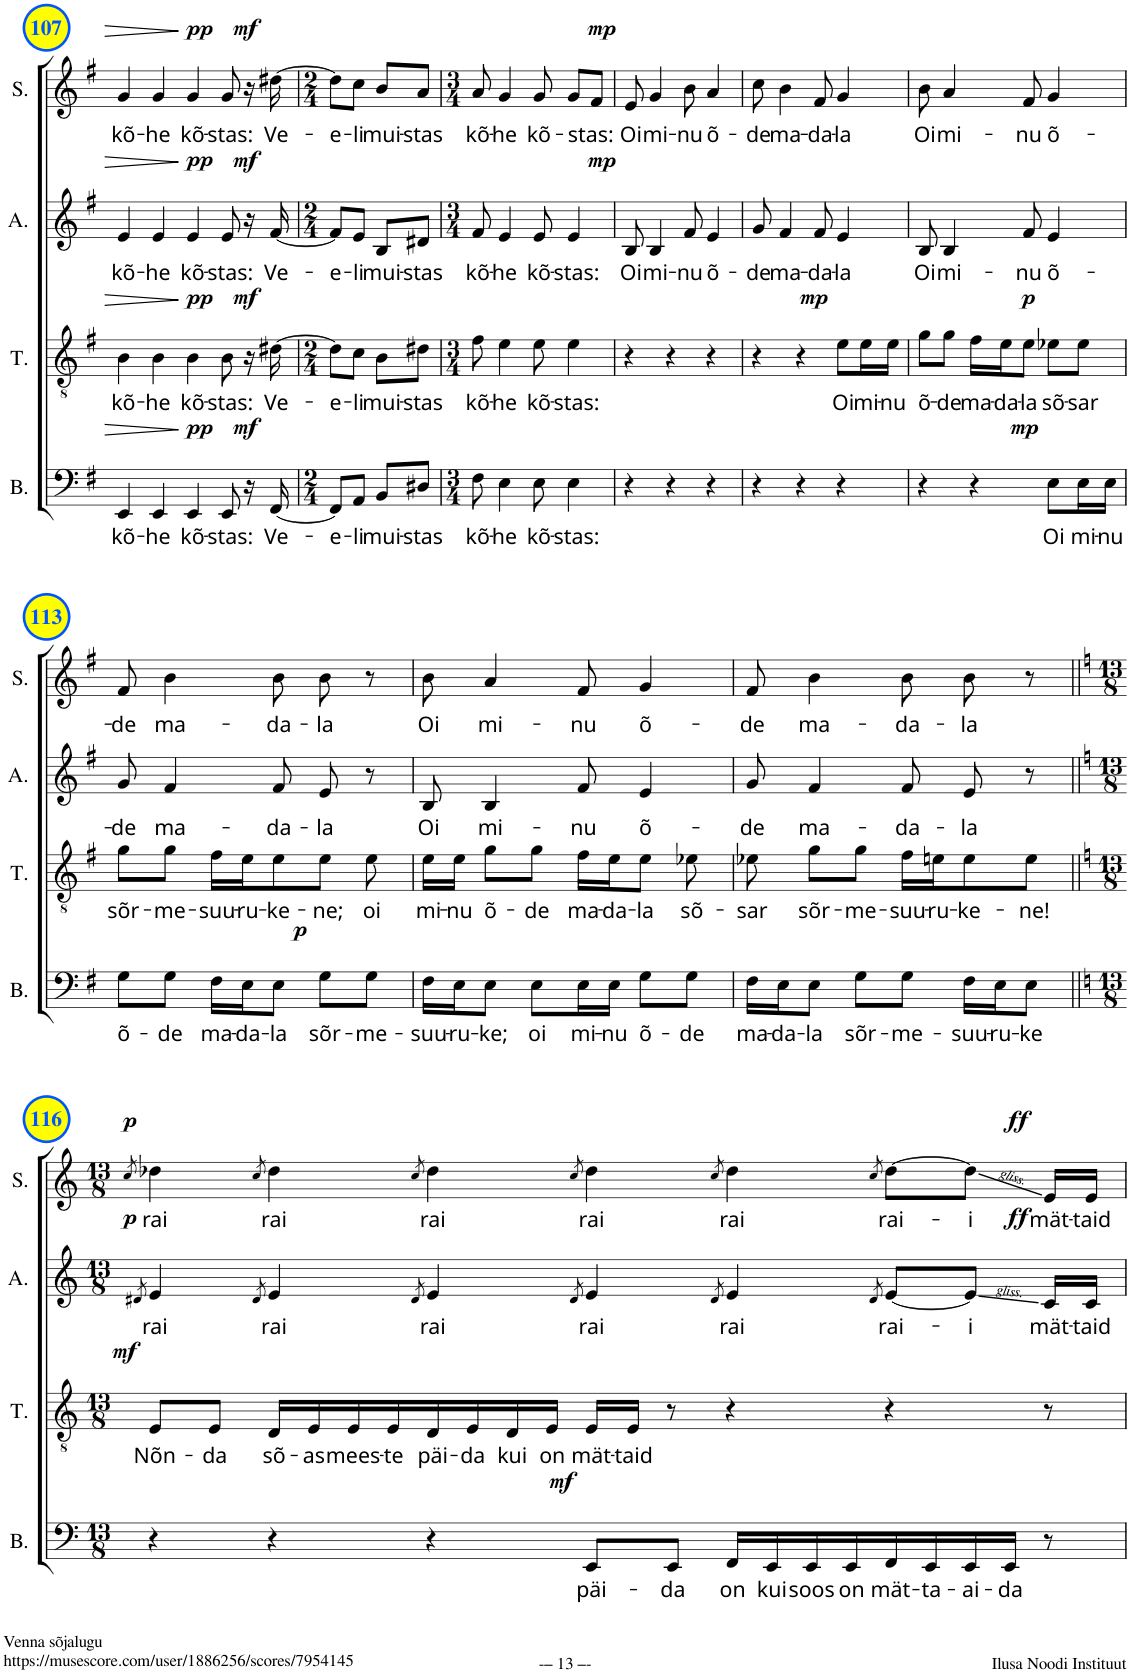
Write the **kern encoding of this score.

**kern	**text	**dynam	**kern	**text	**dynam	**kern	**text	**dynam	**kern	**text	**dynam
*part4	*part4	*part4	*part3	*part3	*part3	*part2	*part2	*part2	*part1	*part1	*part1
*staff4	*staff4	*staff4	*staff3	*staff3	*staff3	*staff2	*staff2	*staff2	*staff1	*staff1	*staff1
*I"Bass	*	*	*I"Tenor	*	*	*I"Alto	*	*	*I"Soprano	*	*
*I'B.	*	*	*I'T.	*	*	*I'A.	*	*	*I'S.	*	*
!!LO:PB:g=z
*clefF4	*	*	*clefGv2	*	*	*clefG2	*	*	*clefG2	*	*
*	*	*	*	*	*	*Trd1c2	*	*	*	*	*
*k[f#]	*	*	*k[f#]	*	*	*k[f#]	*	*	*k[f#]	*	*
*M4/4	*	*	*M4/4	*	*	*M4/4	*	*	*M4/4	*	*
=107	=107	=107	=107	=107	=107	=107	=107	=107	=107	=107	=107
!	!LO:LY:b	!	!	!LO:LY:b	!	!	!LO:LY:b	!	!	!LO:LY:b	!
4EE/	kõ-	.	4B\	kõ-	.	4e/	kõ-	.	4g/	kõ-	.
!	!LO:LY:b	!	!	!LO:LY:b	!	!	!LO:LY:b	!	!	!LO:LY:b	!
4EE/	-he	.	4B\	-he	.	4e/	-he	.	4g/	-he	.
!	!LO:LY:b	!	!	!LO:LY:b	!	!	!LO:LY:b	!	!	!LO:LY:b	!
4EE/	kõ-	.	4B\	kõ-	.	4e/	kõ-	.	4g/	kõ-	.
!	!LO:LY:b	!LO:DY:a	!	!LO:LY:b	!LO:DY:a	!	!LO:LY:b	!LO:DY:a	!	!LO:LY:b	!LO:DY:a
8EE/	-stas:	pp	8B\	-stas:	pp	8e/	-stas:	pp	8g/	-stas:	pp
16r	.	.	16r	.	.	16r	.	.	16r	.	.
!	!LO:LY:b	!LO:DY:a	!	!LO:LY:b	!LO:DY:a	!	!LO:LY:b	!LO:DY:a	!	!LO:LY:b	!LO:DY:a
[16FF#/	-Ve-	mf	[16d#X\	-Ve-	mf	[16f#/	-Ve-	mf	[16dd#X\	-Ve-	mf
=108	=108	=108	=108	=108	=108	=108	=108	=108	=108	=108	=108
*M2/4	*	*	*M2/4	*	*	*M2/4	*	*	*M2/4	*	*
!	!LO:LY:b	!	!	!LO:LY:b	!	!	!LO:LY:b	!	!	!LO:LY:b	!
8FF#/L]	-e-	.	8d#\L]	-e-	.	8f#/L]	-e-	.	8dd#\L]	-e-	.
!	!LO:LY:b	!	!	!LO:LY:b	!	!	!LO:LY:b	!	!	!LO:LY:b	!
8AA/J	-li	.	8c\J	-li	.	8e/J	-li	.	8cc\J	-li	.
!	!LO:LY:b	!	!	!LO:LY:b	!	!	!LO:LY:b	!	!	!LO:LY:b	!
8BB/L	mui-	.	8B\L	mui-	.	8B/L	mui-	.	8b/L	mui-	.
!	!LO:LY:b	!	!	!LO:LY:b	!	!	!LO:LY:b	!	!	!LO:LY:b	!
8D#X/J	-stas	.	8d#X\J	-stas	.	8d#X/J	-stas	.	8a/J	-stas	.
=109	=109	=109	=109	=109	=109	=109	=109	=109	=109	=109	=109
*M3/4	*	*	*M3/4	*	*	*M3/4	*	*	*M3/4	*	*
!	!LO:LY:b	!	!	!LO:LY:b	!	!	!LO:LY:b	!	!	!LO:LY:b	!
8F#\	kõ-	.	8f#\	kõ-	.	8f#/	kõ-	.	8a/	kõ-	.
!	!LO:LY:b	!	!	!LO:LY:b	!	!	!LO:LY:b	!	!	!LO:LY:b	!
4E\	-he	.	4e\	-he	.	4e/	-he	.	4g/	-he	.
!	!LO:LY:b	!	!	!LO:LY:b	!	!	!LO:LY:b	!	!	!LO:LY:b	!
8E\	kõ-	.	8e\	kõ-	.	8e/	kõ-	.	8g/	kõ-	.
!	!LO:LY:b	!	!	!LO:LY:b	!	!	!LO:LY:b	!	!	!LO:LY:b	!
4E\	-stas:	.	4e\	-stas:	.	4e/	-stas:	.	8g/L	-stas:	.
.	.	.	.	.	.	.	.	.	8f#/J	.	.
=110	=110	=110	=110	=110	=110	=110	=110	=110	=110	=110	=110
!	!	!	!	!	!	!	!LO:LY:b	!LO:DY:a	!	!LO:LY:b	!LO:DY:a
4r	.	.	4r	.	.	8B/	Oi	mp	8e/	Oi	mp
!	!	!	!	!	!	!	!LO:LY:b	!	!	!LO:LY:b	!
.	.	.	.	.	.	4B/	mi-	.	4g/	mi-	.
4r	.	.	4r	.	.	.	.	.	.	.	.
!	!	!	!	!	!	!	!LO:LY:b	!	!	!LO:LY:b	!
.	.	.	.	.	.	8f#/	-nu	.	8b\	-nu	.
!	!	!	!	!	!	!	!LO:LY:b	!	!	!LO:LY:b	!
4r	.	.	4r	.	.	4e/	õ-	.	4a/	õ-	.
=111	=111	=111	=111	=111	=111	=111	=111	=111	=111	=111	=111
!	!	!	!	!	!	!	!LO:LY:b	!	!	!LO:LY:b	!
4r	.	.	4r	.	.	8g/	-de	.	8cc\	-de	.
!	!	!	!	!	!	!	!LO:LY:b	!	!	!LO:LY:b	!
.	.	.	.	.	.	4f#/	ma-	.	4b\	ma-	.
4r	.	.	4r	.	.	.	.	.	.	.	.
!	!	!	!	!	!	!	!LO:LY:b	!	!	!LO:LY:b	!
.	.	.	.	.	.	8f#/	-da-	.	8f#/	-da-	.
!	!	!	!	!LO:LY:b	!LO:DY:a	!	!LO:LY:b	!	!	!LO:LY:b	!
4r	.	.	8e\L	Oi	mp	4e/	-la	.	4g/	-la	.
!	!	!	!	!LO:LY:b	!	!	!	!	!	!	!
.	.	.	16e\L	mi-	.	.	.	.	.	.	.
!	!	!	!	!LO:LY:b	!	!	!	!	!	!	!
.	.	.	16e\JJ	-nu	.	.	.	.	.	.	.
=112	=112	=112	=112	=112	=112	=112	=112	=112	=112	=112	=112
!	!	!	!	!LO:LY:b	!	!	!LO:LY:b	!	!	!LO:LY:b	!
4r	.	.	8g\L	õ-	.	8B/	Oi	.	8b\	Oi	.
!	!	!	!	!LO:LY:b	!	!	!LO:LY:b	!	!	!LO:LY:b	!
.	.	.	8g\J	-de	.	4B/	mi-	.	4a/	mi-	.
!	!	!	!	!LO:LY:b	!	!	!	!	!	!	!
4r	.	.	16f#\LL	ma-	.	.	.	.	.	.	.
!	!	!	!	!LO:LY:b	!	!	!	!	!	!	!
.	.	.	16e\J	-da-	.	.	.	.	.	.	.
!	!	!	!	!LO:LY:b	!	!	!LO:LY:b	!	!	!LO:LY:b	!
.	.	.	8e\J	-la	.	8f#/	-nu	.	8f#/	-nu	.
!	!LO:LY:b	!LO:DY:a	!	!LO:LY:b	!LO:DY:a	!	!LO:LY:b	!	!	!LO:LY:b	!
8E\L	Oi	mp	8e-X\L	sõ-	p	4e/	õ-	.	4g/	õ-	.
!	!LO:LY:b	!	!	!LO:LY:b	!	!	!	!	!	!	!
16E\L	mi-	.	8e-\J	-sar	.	.	.	.	.	.	.
!	!LO:LY:b	!	!	!	!	!	!	!	!	!	!
16E\JJ	-nu	.	.	.	.	.	.	.	.	.	.
!!LO:LB:g=z
=113	=113	=113	=113	=113	=113	=113	=113	=113	=113	=113	=113
!	!LO:LY:b	!	!	!LO:LY:b	!	!	!LO:LY:b	!	!	!LO:LY:b	!
8G\L	õ-	.	8g\L	sõr-	.	8g/	-de	.	8f#/	-de	.
!	!LO:LY:b	!	!	!LO:LY:b	!	!	!LO:LY:b	!	!	!LO:LY:b	!
8G\J	-de	.	8g\J	-me-	.	4f#/	ma-	.	4b\	ma-	.
!	!LO:LY:b	!	!	!LO:LY:b	!	!	!	!	!	!	!
16F#\LL	ma-	.	16f#\LL	-suu-	.	.	.	.	.	.	.
!	!LO:LY:b	!	!	!LO:LY:b	!	!	!	!	!	!	!
16E\J	-da-	.	16e\J	-ru-	.	.	.	.	.	.	.
!	!LO:LY:b	!	!	!LO:LY:b	!	!	!LO:LY:b	!	!	!LO:LY:b	!
8E\J	-la	.	8e\	-ke-	.	8f#/	-da-	.	8b\	-da-	.
!	!LO:LY:b	!LO:DY:a	!	!LO:LY:b	!	!	!LO:LY:b	!	!	!LO:LY:b	!
8G\L	sõr-	p	8e\J	-ne;	.	8e/	-la	.	8b\	-la	.
!	!LO:LY:b	!	!	!LO:LY:b	!	!	!	!	!	!	!
8G\J	-me-	.	8e\	oi	.	8r	.	.	8r	.	.
=114	=114	=114	=114	=114	=114	=114	=114	=114	=114	=114	=114
!	!LO:LY:b	!	!	!LO:LY:b	!	!	!LO:LY:b	!	!	!LO:LY:b	!
16F#\LL	-suu-	.	16e\LL	mi-	.	8B/	Oi	.	8b\	Oi	.
!	!LO:LY:b	!	!	!LO:LY:b	!	!	!	!	!	!	!
16E\J	-ru-	.	16e\JJ	-nu	.	.	.	.	.	.	.
!	!LO:LY:b	!	!	!LO:LY:b	!	!	!LO:LY:b	!	!	!LO:LY:b	!
8E\J	-ke;	.	8g\L	õ-	.	4B/	mi-	.	4a/	mi-	.
!	!LO:LY:b	!	!	!LO:LY:b	!	!	!	!	!	!	!
8E\L	oi	.	8g\J	-de	.	.	.	.	.	.	.
!	!LO:LY:b	!	!	!LO:LY:b	!	!	!LO:LY:b	!	!	!LO:LY:b	!
16E\L	mi-	.	16f#\LL	ma-	.	8f#/	-nu	.	8f#/	-nu	.
!	!LO:LY:b	!	!	!LO:LY:b	!	!	!	!	!	!	!
16E\JJ	-nu	.	16e\J	-da-	.	.	.	.	.	.	.
!	!LO:LY:b	!	!	!LO:LY:b	!	!	!LO:LY:b	!	!	!LO:LY:b	!
8G\L	õ-	.	8e\J	-la	.	4e/	õ-	.	4g/	õ-	.
!	!LO:LY:b	!	!	!LO:LY:b	!	!	!	!	!	!	!
8G\J	-de	.	8e-X\	sõ-	.	.	.	.	.	.	.
=115	=115	=115	=115	=115	=115	=115	=115	=115	=115	=115	=115
!	!LO:LY:b	!	!	!LO:LY:b	!	!	!LO:LY:b	!	!	!LO:LY:b	!
16F#\LL	ma-	.	8e-X\	-sar	.	8g/	-de	.	8f#/	-de	.
!	!LO:LY:b	!	!	!	!	!	!	!	!	!	!
16E\J	-da-	.	.	.	.	.	.	.	.	.	.
!	!LO:LY:b	!	!	!LO:LY:b	!	!	!LO:LY:b	!	!	!LO:LY:b	!
8E\J	-la	.	8g\L	sõr-	.	4f#/	ma-	.	4b\	ma-	.
!	!LO:LY:b	!	!	!LO:LY:b	!	!	!	!	!	!	!
8G\L	sõr-	.	8g\J	-me-	.	.	.	.	.	.	.
!	!LO:LY:b	!	!	!LO:LY:b	!	!	!LO:LY:b	!	!	!LO:LY:b	!
8G\J	-me-	.	16f#\LL	-suu-	.	8f#/	-da-	.	8b\	-da-	.
!	!	!	!	!LO:LY:b	!	!	!	!	!	!	!
.	.	.	16en\J	-ru-	.	.	.	.	.	.	.
!	!LO:LY:b	!	!	!LO:LY:b	!	!	!LO:LY:b	!	!	!LO:LY:b	!
16F#\LL	-suu-	.	8e\	-ke-	.	8e/	-la	.	8b\	-la	.
!	!LO:LY:b	!	!	!	!	!	!	!	!	!	!
16E\J	-ru-	.	.	.	.	.	.	.	.	.	.
!	!LO:LY:b	!	!	!LO:LY:b	!	!	!	!	!	!	!
8E\J	-ke	.	8e\J	-ne!	.	8r	.	.	8r	.	.
!!LO:LB:g=z
=116||	=116||	=116||	=116||	=116||	=116||	=116||	=116||	=116||	=116||	=116||	=116||
*k[]	*	*	*k[]	*	*	*k[]	*	*	*k[]	*	*
*M13/8	*	*	*M13/8	*	*	*M13/8	*	*	*M13/8	*	*
.	.	.	.	.	.	8qd#X/	.	.	8qcc/	.	.
!	!	!	!	!LO:LY:b	!LO:DY:a	!	!LO:LY:b	!LO:DY:a	!	!LO:LY:b	!LO:DY:a
4r	.	.	8E/L	Nõn-	mf	4e/	rai	p	4dd-X\	rai	p
!	!	!	!	!LO:LY:b	!	!	!	!	!	!	!
.	.	.	8E/J	-da	.	.	.	.	.	.	.
.	.	.	.	.	.	8qd#/	.	.	8qcc/	.	.
!	!	!	!	!LO:LY:b	!	!	!LO:LY:b	!	!	!LO:LY:b	!
4r	.	.	16D/LL	sõ-	.	4e/	rai	.	4dd-\	rai	.
!	!	!	!	!LO:LY:b	!	!	!	!	!	!	!
.	.	.	16E/	-as	.	.	.	.	.	.	.
!	!	!	!	!LO:LY:b	!	!	!	!	!	!	!
.	.	.	16E/	mees-	.	.	.	.	.	.	.
!	!	!	!	!LO:LY:b	!	!	!	!	!	!	!
.	.	.	16E/	-te	.	.	.	.	.	.	.
.	.	.	.	.	.	8qd#/	.	.	8qcc/	.	.
!	!	!	!	!LO:LY:b	!	!	!LO:LY:b	!	!	!LO:LY:b	!
4r	.	.	16D/	päi-	.	4e/	rai	.	4dd-\	rai	.
!	!	!	!	!LO:LY:b	!	!	!	!	!	!	!
.	.	.	16E/	-da	.	.	.	.	.	.	.
!	!	!	!	!LO:LY:b	!	!	!	!	!	!	!
.	.	.	16D/	kui	.	.	.	.	.	.	.
!	!	!	!	!LO:LY:b	!	!	!	!	!	!	!
.	.	.	16E/JJ	on	.	.	.	.	.	.	.
.	.	.	.	.	.	8qd#/	.	.	8qcc/	.	.
!	!LO:LY:b	!LO:DY:a	!	!LO:LY:b	!	!	!LO:LY:b	!	!	!LO:LY:b	!
8EE/L	päi-	mf	16E/LL	mät-	.	4e/	rai	.	4dd-\	rai	.
!	!	!	!	!LO:LY:b	!	!	!	!	!	!	!
.	.	.	16E/JJ	-taid	.	.	.	.	.	.	.
!	!LO:LY:b	!	!	!	!	!	!	!	!	!	!
8EE/J	-da	.	8r	.	.	.	.	.	.	.	.
.	.	.	.	.	.	8qd#/	.	.	8qcc/	.	.
!	!LO:LY:b	!	!	!	!	!	!LO:LY:b	!	!	!LO:LY:b	!
16FF/LL	on	.	4r	.	.	4e/	rai	.	4dd-\	rai	.
!	!LO:LY:b	!	!	!	!	!	!	!	!	!	!
16EE/	kui	.	.	.	.	.	.	.	.	.	.
!	!LO:LY:b	!	!	!	!	!	!	!	!	!	!
16EE/	soos	.	.	.	.	.	.	.	.	.	.
!	!LO:LY:b	!	!	!	!	!	!	!	!	!	!
16EE/	on	.	.	.	.	.	.	.	.	.	.
.	.	.	.	.	.	8qd#/	.	.	8qcc/	.	.
!	!LO:LY:b	!	!	!	!	!	!LO:LY:b	!	!	!LO:LY:b	!
16FF/	mät-	.	4r	.	.	[8e/L	rai-	.	[8dd-\L	rai-	.
!	!LO:LY:b	!	!	!	!	!	!	!	!	!	!
16EE/	-ta-	.	.	.	.	.	.	.	.	.	.
!	!LO:LY:b	!	!	!	!	!	!LO:LY:b	!	!	!LO:LY:b	!
16EE/	-ai-	.	.	.	.	8e/J]	-i	.	8dd-\J]	-i	.
!	!LO:LY:b	!	!	!	!	!	!	!	!	!	!
16EE/JJ	-da	.	.	.	.	.	.	.	.	.	.
!	!	!	!	!	!	!	!LO:LY:b	!LO:DY:a	!	!LO:LY:b	!LO:DY:a
8r	.	.	8r	.	.	16c/LL	mät-	ff	16e/LL	mät-	ff
!	!	!	!	!	!	!	!LO:LY:b	!	!	!LO:LY:b	!
.	.	.	.	.	.	16c/JJ	-taid	.	16e/JJ	-taid	.
=	=	=	=	=	=	=	=	=	=	=	=
*-	*-	*-	*-	*-	*-	*-	*-	*-	*-	*-	*-
